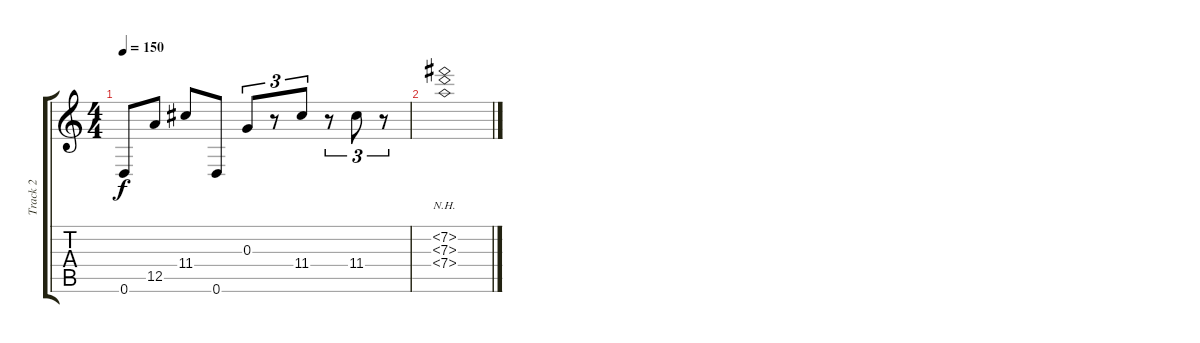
\track ("Track 2" "Track 2") {instrument distortionguitar}
\staff {score tabs}
\tuning (E4 B3 G3 D3 A2 D2) {hide}
\ts (4 4)
\tempo 150
\clef g2
\ks c
0.6.8{dy f} 12.5.8 11.4.8 0.6.8 0.3.8{tu (3 2)} r.8{tu (3 2)} 11.4.8{tu (3 2)} r.8{tu (3 2)} 11.4.8{tu (3 2)} r.8{tu (3 2)} |
(7.2{nh} 7.3{nh} 7.4{nh}).1
